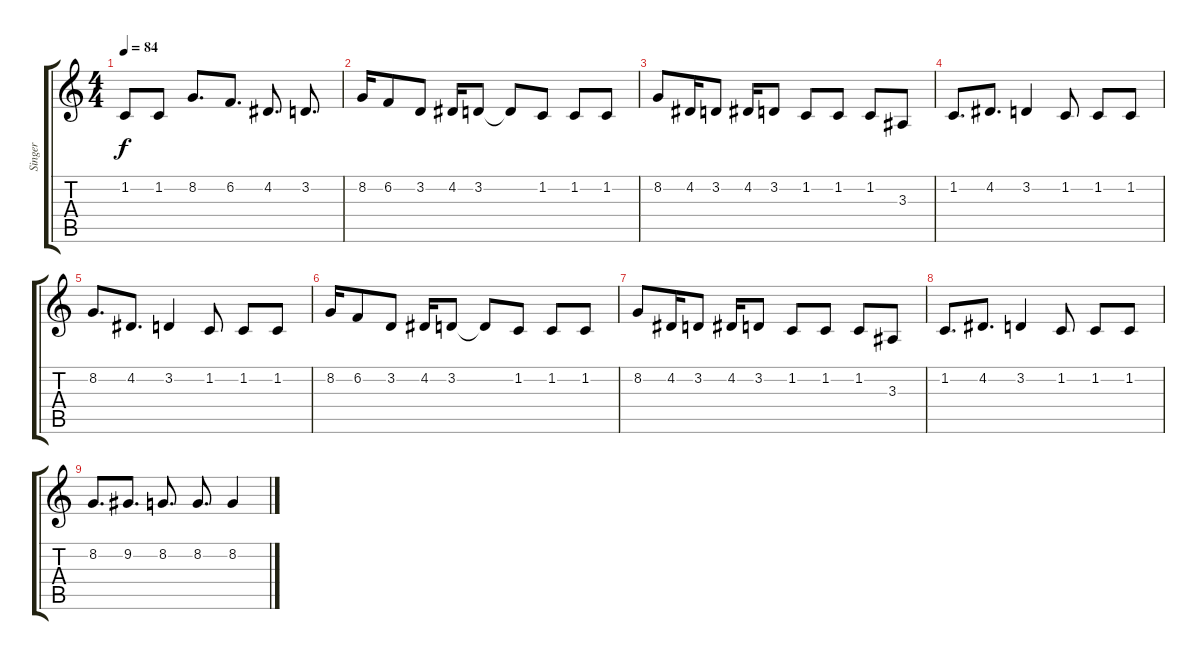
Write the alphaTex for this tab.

\track ("Singer" "Singer") {instrument tangoaccordion}
\staff {score tabs}
\tuning (E4 B3 G3 D3 A2 E2) {hide}
\ts (4 4)
\tempo 84
\clef g2
\ks c
1.2.8{dy f} 1.2.8 8.2.8{d} 6.2.8{d} 4.2.8{d} 3.2.8{d} |
8.2.16 6.2.8 3.2.8 4.2.16 3.2.8 3.2{t}.8 1.2.8 1.2.8 1.2.8 |
8.2.8 4.2.16 3.2.8 4.2.16 3.2.8 1.2.8 1.2.8 1.2.8 3.3.8 |
1.2.8{d} 4.2.8{d} 3.2.4 1.2.8 1.2.8 1.2.8 |
8.2.8{d} 4.2.8{d} 3.2.4 1.2.8 1.2.8 1.2.8 |
8.2.16 6.2.8 3.2.8 4.2.16 3.2.8 3.2{t}.8 1.2.8 1.2.8 1.2.8 |
8.2.8 4.2.16 3.2.8 4.2.16 3.2.8 1.2.8 1.2.8 1.2.8 3.3.8 |
1.2.8{d} 4.2.8{d} 3.2.4 1.2.8 1.2.8 1.2.8 |
8.2.8{d} 9.2.8{d} 8.2.8{d} 8.2.8{d} 8.2.4
